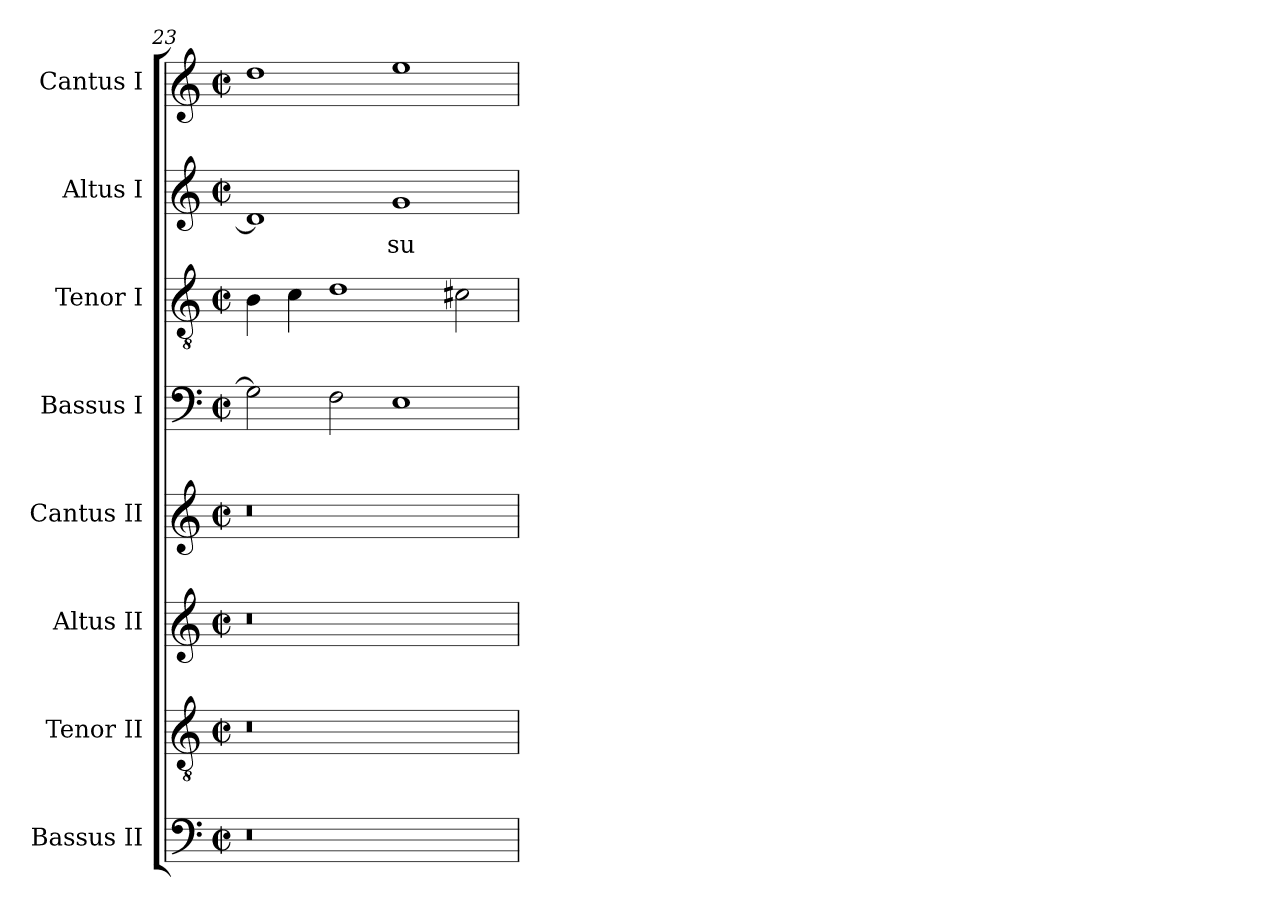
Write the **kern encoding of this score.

**kern	**kern	**kern	**kern	**kern	**kern	**kern	**text	**kern
*part8	*part7	*part6	*part5	*part4	*part3	*part2	*part2	*part1
*staff8	*staff7	*staff6	*staff5	*staff4	*staff3	*staff2	*staff2	*staff1
*I"Bassus II	*I"Tenor II	*I"Altus II	*I"Cantus II	*I"Bassus I	*I"Tenor I	*I"Altus I	*	*I"Cantus I
*clefF4	*clefGv2	*clefG2	*clefG2	*clefF4	*clefGv2	*clefG2	*	*clefG2
*M2/2	*M2/2	*M2/2	*M2/2	*M2/2	*M2/2	*M2/2	*	*M2/2
*met(c|)	*met(c|)	*met(c|)	*met(c|)	*met(c|)	*met(c|)	*met(c|)	*	*met(c|)
=23	=23	=23	=23	=23	=23	=23	=23	=23
0r	0r	0r	0r	2G\]	4B\	1d]	.	1dd
.	.	.	.	.	4c\	.	.	.
.	.	.	.	2F\	1d	.	.	.
!	!	!	!	!	!	!	!LO:LY:b:cj	!
.	.	.	.	1E	.	1g	su	1ee
.	.	.	.	.	2c#\	.	.	.
=	=	=	=	=	=	=	=	=
*-	*-	*-	*-	*-	*-	*-	*-	*-
